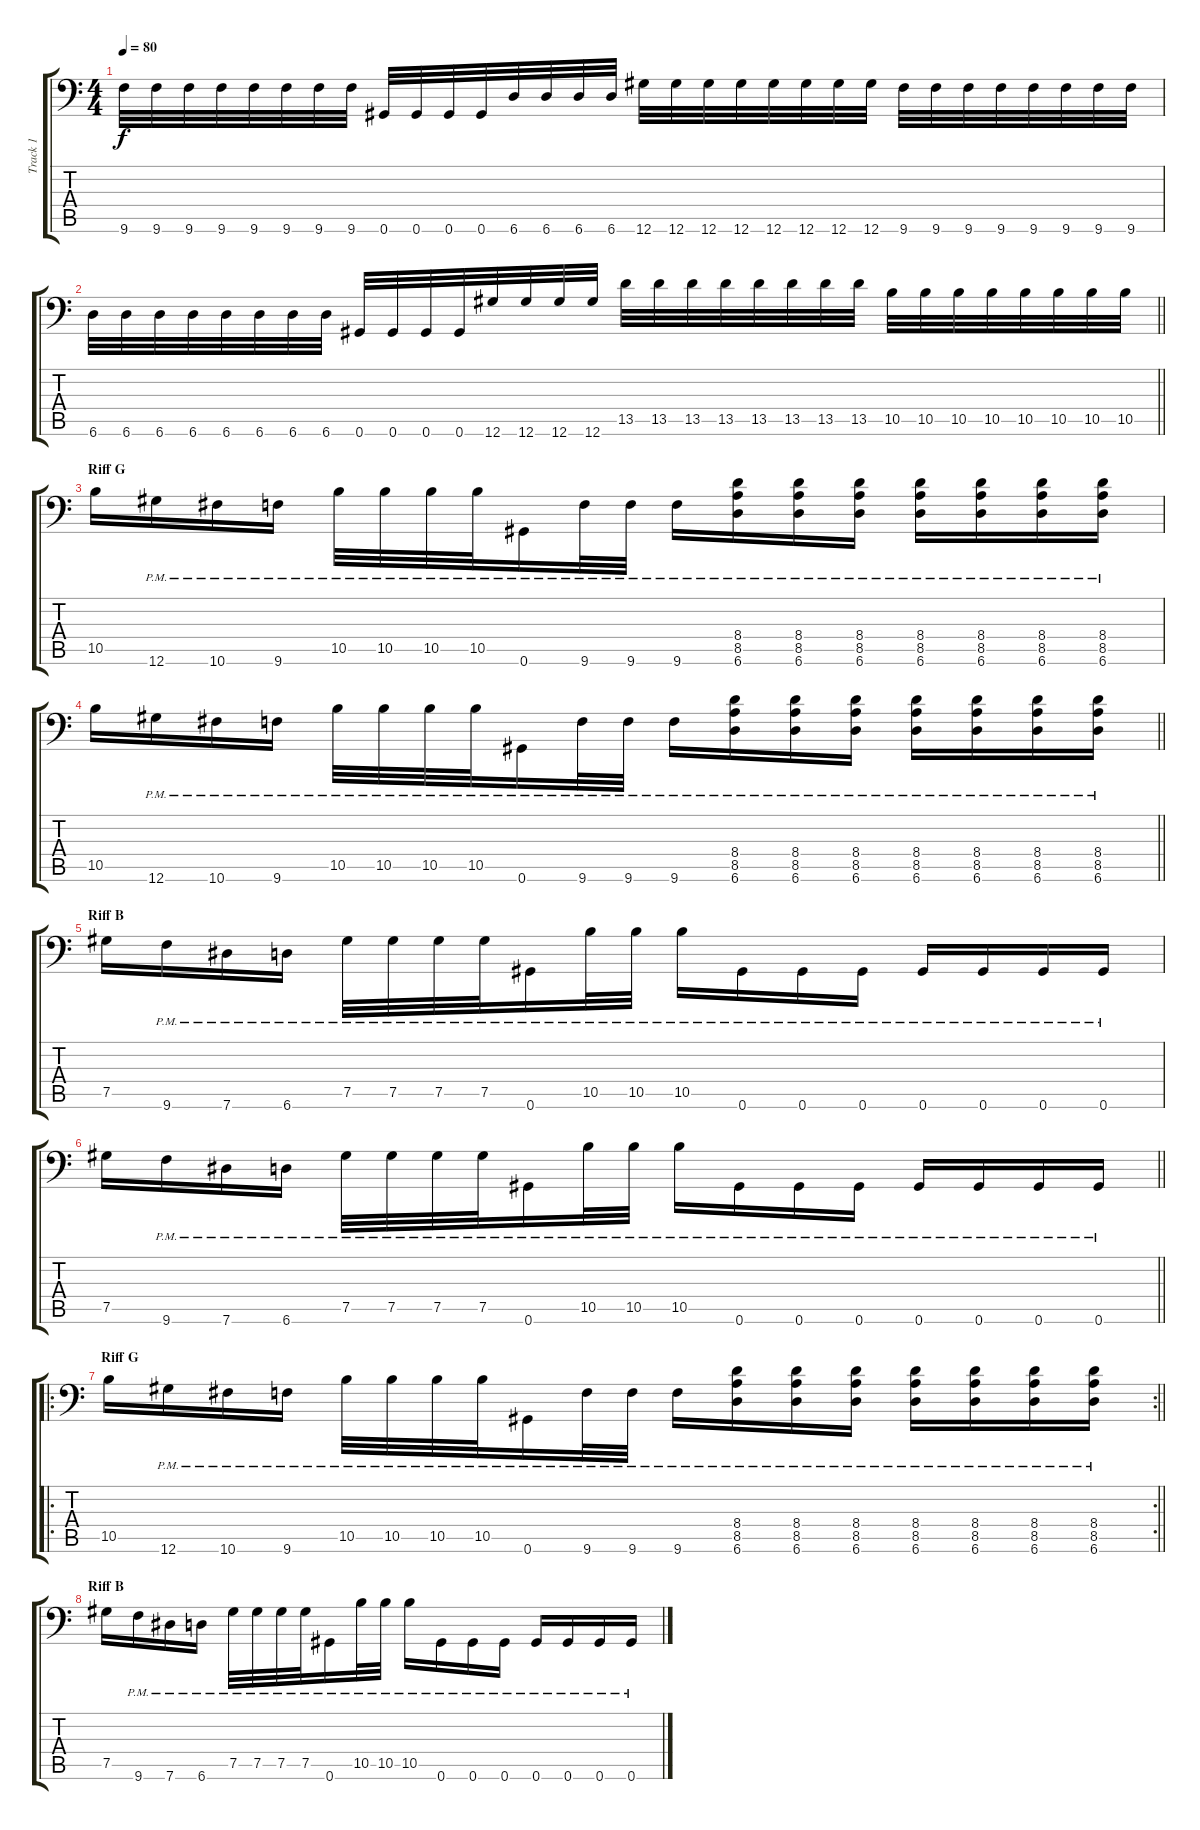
\track ("Track 1" "Track 1") {instrument distortionguitar}
\staff {score tabs}
\tuning (Ab3 Eb3 B2 Gb2 Db2 Ab1) {hide}
\ts (4 4)
\tempo 80
\clef f4
\ks c
9.6.32{dy f} 9.6.32 9.6.32 9.6.32 9.6.32 9.6.32 9.6.32 9.6.32 0.6.32 0.6.32 0.6.32 0.6.32 6.6.32 6.6.32 6.6.32 6.6.32 12.6.32 12.6.32 12.6.32 12.6.32 12.6.32 12.6.32 12.6.32 12.6.32 9.6.32 9.6.32 9.6.32 9.6.32 9.6.32 9.6.32 9.6.32 9.6.32 |
\barLineRight lightlight
6.6.32 6.6.32 6.6.32 6.6.32 6.6.32 6.6.32 6.6.32 6.6.32 0.6.32 0.6.32 0.6.32 0.6.32 12.6.32 12.6.32 12.6.32 12.6.32 13.5.32 13.5.32 13.5.32 13.5.32 13.5.32 13.5.32 13.5.32 13.5.32 10.5.32 10.5.32 10.5.32 10.5.32 10.5.32 10.5.32 10.5.32 10.5.32 |
\section ("" "Riff G")
10.5.16 12.6{pm}.16 10.6{pm}.16 9.6{pm}.16 10.5{pm}.32 10.5{pm}.32 10.5{pm}.32 10.5{pm}.32 0.6{pm}.16 9.6{pm}.32 9.6{pm}.32 9.6{pm}.16 (8.4{pm} 8.5{pm} 6.6{pm}).16 (8.4{pm} 8.5{pm} 6.6{pm}).16 (8.4{pm} 8.5{pm} 6.6{pm}).16 (8.4{pm} 8.5{pm} 6.6{pm}).16 (8.4{pm} 8.5{pm} 6.6{pm}).16 (8.4{pm} 8.5{pm} 6.6{pm}).16 (8.4{pm} 8.5{pm} 6.6{pm}).16 |
\barLineRight lightlight
10.5.16 12.6{pm}.16 10.6{pm}.16 9.6{pm}.16 10.5{pm}.32 10.5{pm}.32 10.5{pm}.32 10.5{pm}.32 0.6{pm}.16 9.6{pm}.32 9.6{pm}.32 9.6{pm}.16 (8.4{pm} 8.5{pm} 6.6{pm}).16 (8.4{pm} 8.5{pm} 6.6{pm}).16 (8.4{pm} 8.5{pm} 6.6{pm}).16 (8.4{pm} 8.5{pm} 6.6{pm}).16 (8.4{pm} 8.5{pm} 6.6{pm}).16 (8.4{pm} 8.5{pm} 6.6{pm}).16 (8.4{pm} 8.5{pm} 6.6{pm}).16 |
\section ("" "Riff B")
7.5.16 9.6{pm}.16 7.6{pm}.16 6.6{pm}.16 7.5{pm}.32 7.5{pm}.32 7.5{pm}.32 7.5{pm}.32 0.6{pm}.16 10.5{pm}.32 10.5{pm}.32 10.5{pm}.16 0.6{pm}.16 0.6{pm}.16 0.6{pm}.16 0.6{pm}.16 0.6{pm}.16 0.6{pm}.16 0.6{pm}.16 |
\barLineRight lightlight
7.5.16 9.6{pm}.16 7.6{pm}.16 6.6{pm}.16 7.5{pm}.32 7.5{pm}.32 7.5{pm}.32 7.5{pm}.32 0.6{pm}.16 10.5{pm}.32 10.5{pm}.32 10.5{pm}.16 0.6{pm}.16 0.6{pm}.16 0.6{pm}.16 0.6{pm}.16 0.6{pm}.16 0.6{pm}.16 0.6{pm}.16 |
\ro
\rc 2
\section ("" "Riff G")
\barLineRight lightlight
10.5.16 12.6{pm}.16 10.6{pm}.16 9.6{pm}.16 10.5{pm}.32 10.5{pm}.32 10.5{pm}.32 10.5{pm}.32 0.6{pm}.16 9.6{pm}.32 9.6{pm}.32 9.6{pm}.16 (8.4{pm} 8.5{pm} 6.6{pm}).16 (8.4{pm} 8.5{pm} 6.6{pm}).16 (8.4{pm} 8.5{pm} 6.6{pm}).16 (8.4{pm} 8.5{pm} 6.6{pm}).16 (8.4{pm} 8.5{pm} 6.6{pm}).16 (8.4{pm} 8.5{pm} 6.6{pm}).16 (8.4{pm} 8.5{pm} 6.6{pm}).16 |
\section ("" "Riff B")
7.5.16 9.6{pm}.16 7.6{pm}.16 6.6{pm}.16 7.5{pm}.32 7.5{pm}.32 7.5{pm}.32 7.5{pm}.32 0.6{pm}.16 10.5{pm}.32 10.5{pm}.32 10.5{pm}.16 0.6{pm}.16 0.6{pm}.16 0.6{pm}.16 0.6{pm}.16 0.6{pm}.16 0.6{pm}.16 0.6{pm}.16
